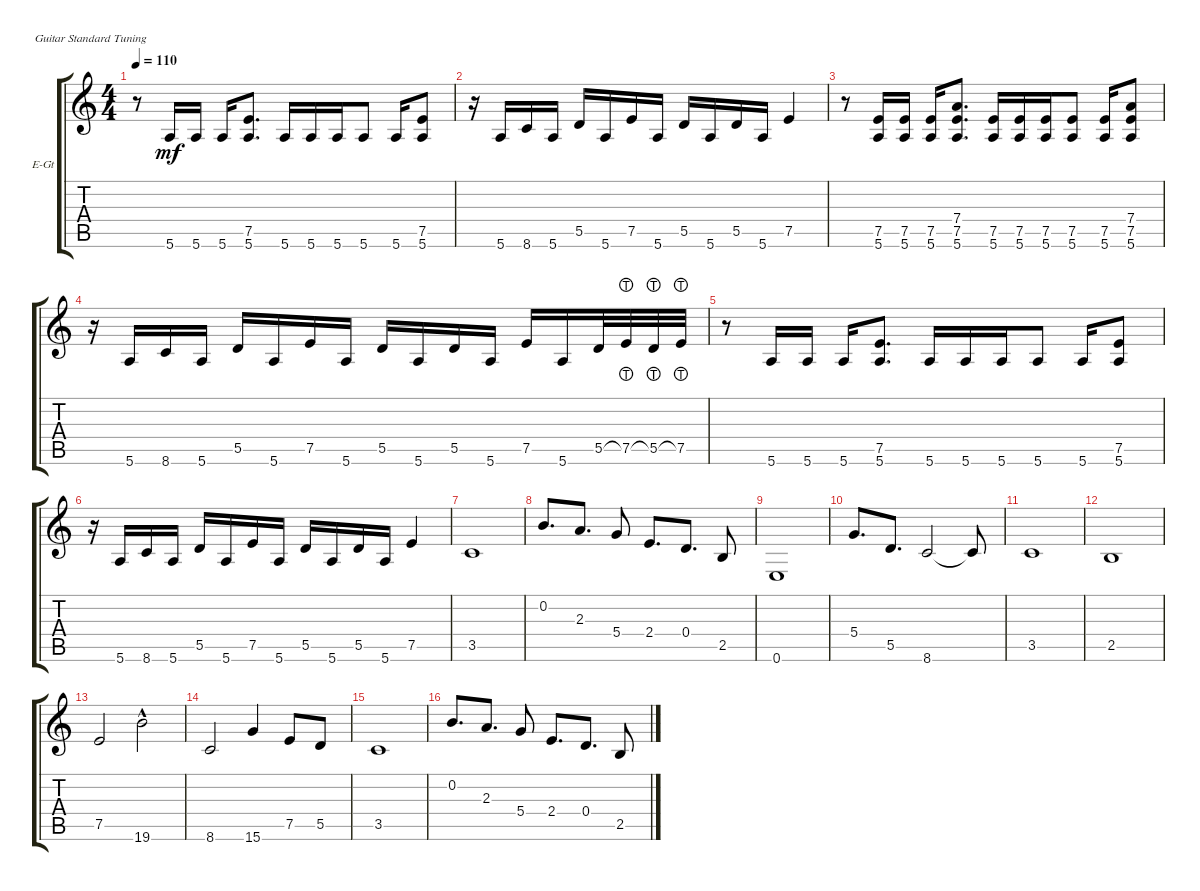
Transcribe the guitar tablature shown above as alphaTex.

\defaultSystemsLayout 4
\bracketExtendMode groupsimilarinstruments
\firstSystemTrackNameOrientation horizontal
\otherSystemsTrackNameOrientation horizontal
\track ("Electric Guitar" "E-Gt") {instrument distortionguitar}
\staff {score tabs}
\tuning (E4 B3 G3 D3 A2 E2)
\ts (4 4)
\tempo 110
\clef g2
\ks c
r.8{dy mf} 5.6.16 5.6.16 5.6.16 (7.5 5.6).8{d} 5.6.16 5.6.16 5.6.16 5.6.8 5.6.16 (7.5 5.6).8 |
r.16 5.6.16 8.6.16 5.6.16 5.5.16 5.6.16 7.5.16 5.6.16 5.5.16 5.6.16 5.5.16 5.6.16 7.5.4 |
r.8 (7.5 5.6).16 (7.5 5.6).16 (7.5 5.6).16 (7.4 7.5 5.6).8{d} (7.5 5.6).16 (7.5 5.6).16 (7.5 5.6).16 (7.5 5.6).8 (7.5 5.6).16 (7.4 7.5 5.6).8 |
r.16 5.6.16 8.6.16 5.6.16 5.5.16 5.6.16 7.5.16 5.6.16 5.5.16 5.6.16 5.5.16 5.6.16 7.5.16 5.6.16 5.5.32 7.5{lht}.32 5.5{lht}.32 7.5{lht}.32 |
r.8 5.6.16 5.6.16 5.6.16 (7.5 5.6).8{d} 5.6.16 5.6.16 5.6.16 5.6.8 5.6.16 (7.5 5.6).8 |
r.16 5.6.16 8.6.16 5.6.16 5.5.16 5.6.16 7.5.16 5.6.16 5.5.16 5.6.16 5.5.16 5.6.16 7.5.4 |
3.5.1 |
0.2.8{d} 2.3.8{d} 5.4.8 2.4.8{d} 0.4.8{d} 2.5.8 |
0.6.1 |
5.4.8{d} 5.5.8{d} 8.6.2 8.6{t}.8 |
3.5.1 |
2.5.1 |
7.5.2 19.6{hac}.2 |
8.6.2 15.6.4 7.5.8 5.5.8 |
3.5.1 |
0.2.8{d} 2.3.8{d} 5.4.8 2.4.8{d} 0.4.8{d} 2.5.8
